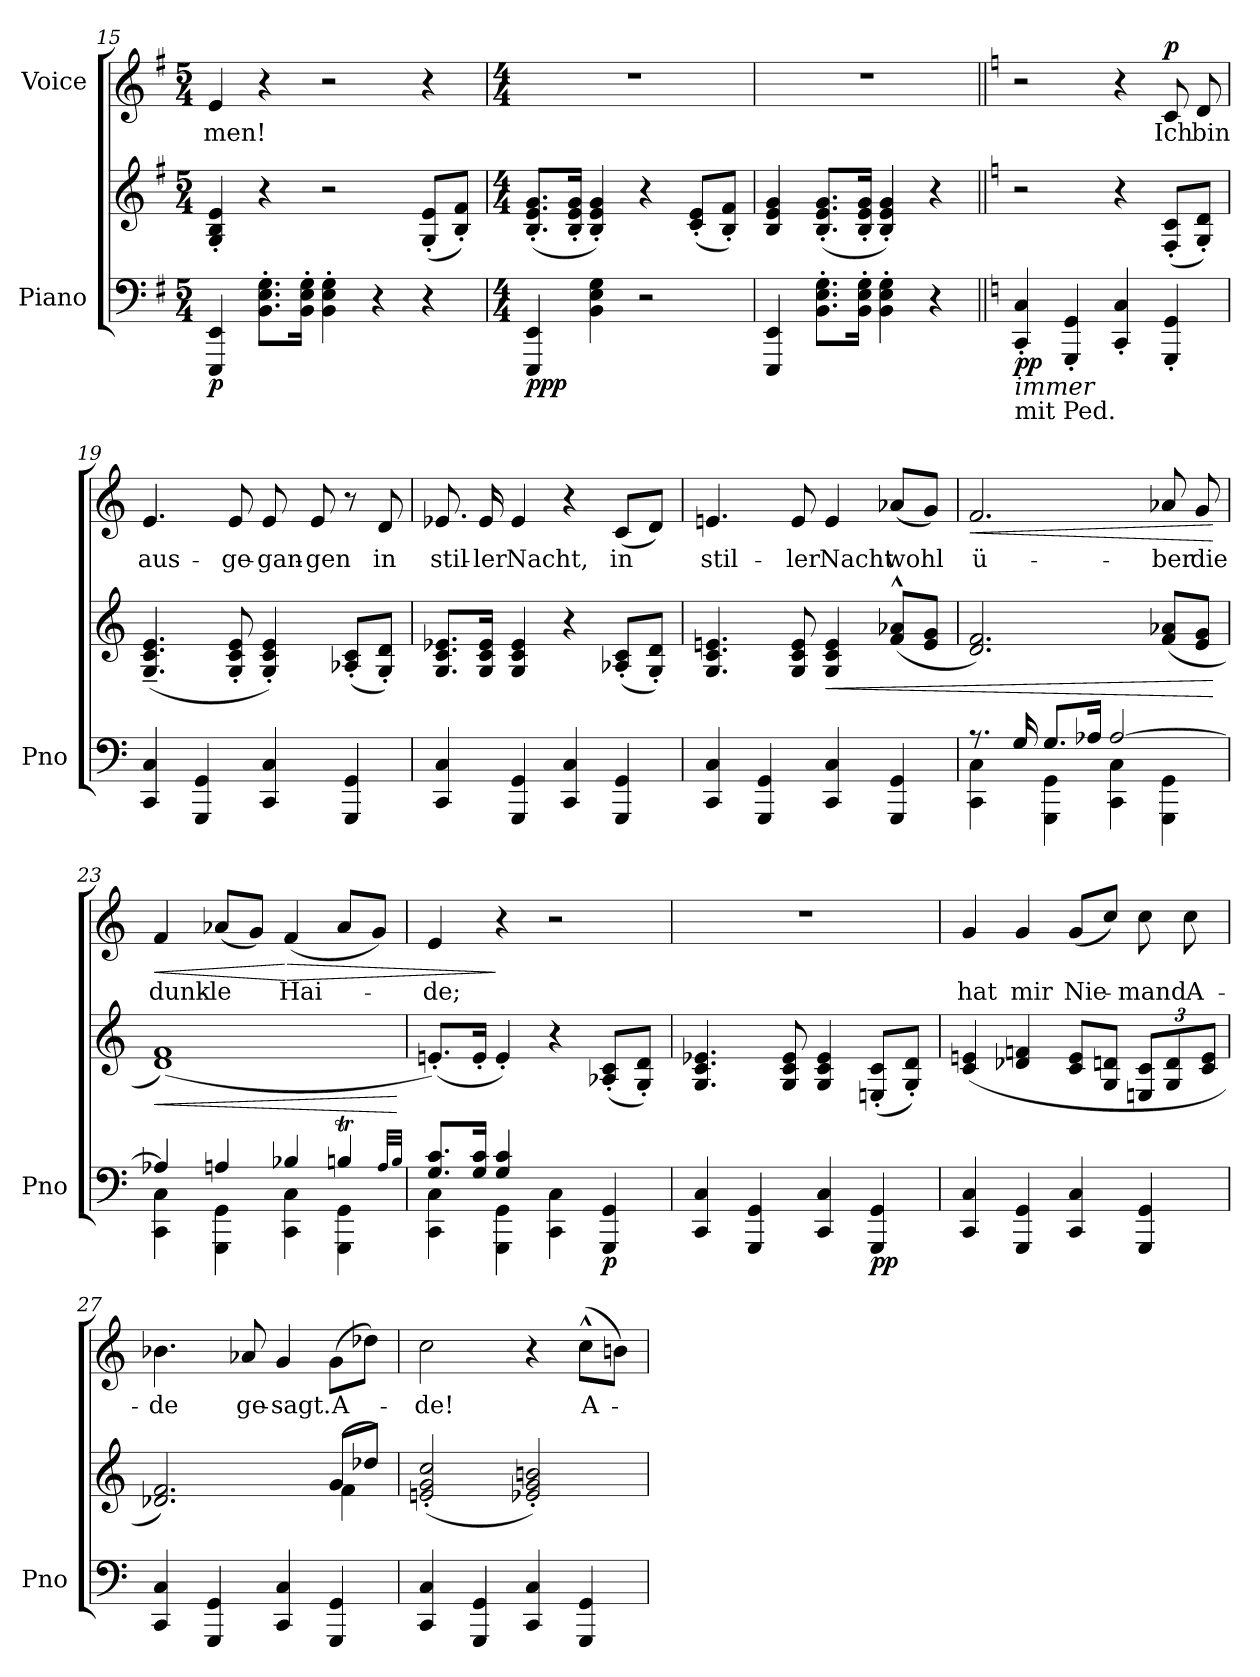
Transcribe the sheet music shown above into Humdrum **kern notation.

**kern	**kern	**dynam	**kern	**text	**dynam
*part2	*part2	*part2	*part1	*part1	*part1
*staff3	*staff2	*staff2/3	*staff1	*staff1	*staff1
*I"Piano	*	*	*I"Voice	*	*
*I'Pno	*	*	*	*	*
!!LO:LB:g=z
*clefF4	*clefG2	*	*clefG2	*	*
*k[f#]	*k[f#]	*	*k[f#]	*	*
*M5/4	*M5/4	*	*M5/4	*	*
=15	=15	=15	=15	=15	=15
!	!	!LO:DY:b=2	!	!LO:LY:b	!
4EEE/ 4EE/	4G/' 4B/' 4e/'	p	4e/	-men!	.
8.BB\' 8.E\' 8.G\'L	4r	.	4r	.	.
16BB\' 16E\' 16G\'Jk	.	.	.	.	.
4BB\' 4E\' 4G\'	2r	.	2r	.	.
4r	.	.	.	.	.
4r	(8G/' 8e/'L	.	4r	.	.
.	8B/' 8f#/'J)	.	.	.	.
=16	=16	=16	=16	=16	=16
*M4/4	*M4/4	*	*M4/4	*	*
!	!	!LO:DY:b=2	!	!	!
4EEE/ 4EE/	(8.B/' 8.e/' 8.g/'L	ppp	1r	.	.
.	16B/' 16e/' 16g/'Jk	.	.	.	.
4BB\ 4E\ 4G\	4B/' 4e/' 4g/')	.	.	.	.
2r	4r	.	.	.	.
.	(8c/' 8e/'L	.	.	.	.
.	8B/' 8f#/'J)	.	.	.	.
=17	=17	=17	=17	=17	=17
4EEE/ 4EE/	4B/ 4e/ 4g/	.	1r	.	.
8.BB\' 8.E\' 8.G\'L	(8.B/' 8.e/' 8.g/'L	.	.	.	.
16BB\' 16E\' 16G\'Jk	16B/' 16e/' 16g/'Jk	.	.	.	.
4BB\' 4E\' 4G\'	4B/' 4e/' 4g/')	.	.	.	.
4r	4r	.	.	.	.
=18||	=18||	=18||	=18||	=18||	=18||
*k[]	*k[]	*	*k[]	*	*
!LO:TX:b:i:t=immer	!	!	!	!	!
!LO:TX:b:t=mit Ped.	!	!	!	!	!
!	!	!LO:DY:b=2	!	!	!
4CC/' 4C/'	2r	pp	2r	.	.
4GGG/' 4GG/'	.	.	.	.	.
4CC/' 4C/'	4r	.	4r	.	.
!	!	!	!	!LO:LY:b	!LO:DY:b
4GGG/' 4GG/'	(8F/' 8c/'L	.	8c/	Ich	p
!	!	!	!	!LO:LY:b	!
.	8G/' 8d/'J)	.	8d/	bin	.
=19	=19	=19	=19	=19	=19
!	!	!	!	!LO:LY:b	!
4CC/ 4C/	(4.G/~ 4.c/~ 4.e/~	.	4.e/	aus-	.
4GGG/ 4GG/	.	.	.	.	.
!	!	!	!	!LO:LY:b	!
.	8G/' 8c/' 8e/'	.	8e/	-ge-	.
!	!	!	!	!LO:LY:b	!
4CC/ 4C/	4G/' 4c/' 4e/')	.	8e/	-gan-	.
!	!	!	!	!LO:LY:b	!
.	.	.	8e/	-gen	.
4GGG/ 4GG/	(8A-X/' 8c/'L	.	8r	.	.
!	!	!	!	!LO:LY:b	!
.	8G/' 8d/'J)	.	8d/	in	.
!!LO:LB:g=z
=20	=20	=20	=20	=20	=20
!	!	!	!	!LO:LY:b	!
4CC/ 4C/	8.G/ 8.c/ 8.e-X/L	.	8.e-X/	stil-	.
!	!	!	!	!LO:LY:b	!
.	16G/ 16c/ 16e-/Jk	.	16e-/	-ler	.
!	!	!	!	!LO:LY:b	!
4GGG/ 4GG/	4G/ 4c/ 4e-/	.	4e-/	Nacht,	.
4CC/ 4C/	4r	.	4r	.	.
!	!	!LO:DY:b=2	!	!LO:LY:b	!
!	!	!LO:DY:n=1:b=2	!	!	!
!	!	!LO:DY:n=2:b=2	!	!	!LO:DY:b
!	!	!	!	!	!LO:DY:n=1:b
!	!	!	!	!	!LO:DY:n=2:b
4GGG/ 4GG/	(8A-X/' 8c/'L	other-dynamics pp other-dynamics	(8c/L	in	other-dynamics pp other-dynamics
.	8G/' 8d/'J)	.	8d/J)	.	.
=21	=21	=21	=21	=21	=21
!	!	!	!	!LO:LY:b	!
4CC/ 4C/	4.G/ 4.c/ 4.en/	.	4.en/	stil-	.
4GGG/ 4GG/	.	.	.	.	.
!	!	!	!	!LO:LY:b	!
.	8G/ 8c/ 8e/	.	8e/	-ler	.
!	!	!LO:HP:b	!	!LO:LY:b	!
4CC/ 4C/	4G/ 4c/ 4e/	<	4e/	Nacht	.
!	!	!	!	!LO:LY:b	!
4GGG/ 4GG/	(8f/^^ 8a-X/^^L	.	(8a-X/L	wohl	.
.	8e/ 8g/J	.	8g/J)	.	.
=22	=22	=22	=22	=22	=22
*^	*	*	*	*	*
!	!	!	!	!	!LO:LY:b	!LO:HP:b
8.r	4CC\ 4C\	2.d/ 2.f/)	.	2.f/	ü-	<
16G/	.	.	.	.	.	.
8.G/L	4GGG\ 4GG\	.	.	.	.	.
16A-X/Jk	.	.	.	.	.	.
[2A-/	4CC\ 4C\	.	.	.	.	.
!	!	!	!	!	!LO:LY:b	!
.	4GGG\ 4GG\	(8f/ 8a-X/L	.	8a-X/	-ber	.
!	!	!	!	!	!LO:LY:b	!
.	.	8e/ 8g/J	.	8g/	die	.
*v	*v	*	*	*	*	*
.	.	[	.	.	[
=23	=23	=23	=23	=23	=23
*^	*	*	*	*	*
!	!	!	!LO:HP:b	!	!LO:LY:b	!LO:HP:b
*	*	*^	*	*	*	*
4A-X/]	4CC\ 4C\	(1d 1f)	2ryy	<	4f/	dunk-	<
!	!	!	!	!	!	!LO:LY:b	!
4An/	4GGG\ 4GG\	.	.	.	(8a-X/L	-le	.
.	.	.	.	.	8g/J)	.	.
!	!	!	!	!	!	!LO:LY:b	!LO:HP:n=1:b
4B-X/	4CC\ 4C\	.	2ryy	.	(4f/	Hai-	[ >
4Bnt/	4GGG\ 4GG\	.	.	.	8a-/L	.	.
.	.	.	.	.	8g/J)	.	.
*v	*v	*	*	*	*	*	*
*	*v	*v	*	*	*	*
32qA/LLL	.	.	.	.	.
32qB/JJJ	.	.	.	.	.
.	.	[	.	.	.
=24	=24	=24	=24	=24	=24
*^	*	*	*	*	*
!	!	!	!	!	!LO:LY:b	!
8.G/ 8.c/L	4CC\ 4C\	(8.en'/L)	.	4e/	-de;	.
16G/ 16c/Jk	.	16e'/Jk	.	.	.	.
4G/ 4c/	4GGG\ 4GG\	4e'/)	.	4r	.	]
2ryy	4CC\ 4C\	4r	.	2r	.	.
!	!	!	!LO:DY:b=2	!	!	!
.	4GGG/ 4GG/	(8A-X/' 8c/'L	p	.	.	.
.	.	8G/' 8d/'J)	.	.	.	.
*v	*v	*	*	*	*	*
!!LO:LB:g=z
=25	=25	=25	=25	=25	=25
4CC/ 4C/	4.G/ 4.c/ 4.e-X/	.	1r	.	.
4GGG/ 4GG/	.	.	.	.	.
.	8G/ 8c/ 8e-/	.	.	.	.
4CC/ 4C/	4G/ 4c/ 4e-/	.	.	.	.
!	!	!LO:DY:b=2	!	!	!
4GGG/ 4GG/	(8En/' 8c/'L	pp	.	.	.
.	8G/' 8d/'J)	.	.	.	.
=26	=26	=26	=26	=26	=26
!	!	!	!	!LO:LY:b	!
4CC/ 4C/	(4c/ 4en/	.	4g/	hat	.
!	!	!	!	!LO:LY:b	!
4GGG/ 4GG/	4d-X/ 4fn/	.	4g/	mir	.
!	!	!	!	!LO:LY:b	!
4CC/ 4C/	8c/ 8e/L	.	(8g/L	Nie-	.
.	8G/ 8dn/J	.	8cc/J)	.	.
*	*Xbrackettup	*	*	*	*
!	!	!	!	!LO:LY:b	!
4GGG/ 4GG/	12En/ 12c/L	.	8cc\	-mand	.
.	12G/ 12d/	.	.	.	.
!	!	!	!	!LO:LY:b	!
.	.	.	8cc\	A-	.
.	12c/ 12e/J	.	.	.	.
=27	=27	=27	=27	=27	=27
*	*^	*	*	*	*
!	!	!	!	!	!LO:LY:b	!
4CC/ 4C/	2.d-X/ 2.f/)	2.ryy	.	4.b-X\	-de	.
4GGG/ 4GG/	.	.	.	.	.	.
!	!	!	!	!	!LO:LY:b	!
.	.	.	.	8a-X/	ge-	.
!	!	!	!	!	!LO:LY:b	!
4CC/ 4C/	.	.	.	4g/	-sagt.	.
!	!	!	!	!	!LO:LY:b	!
4GGG/ 4GG/	(8g/L	4f\	.	(8g\L	A-	.
.	8dd-X/J)	.	.	8dd-X\J)	.	.
*	*v	*v	*	*	*	*
=28	=28	=28	=28	=28	=28
!	!	!	!	!LO:LY:b	!
4CC/ 4C/	(2en/' 2g/' 2cc/'	.	2cc\	-de!	.
4GGG/ 4GG/	.	.	.	.	.
4CC/ 4C/	2e-X/' 2g/' 2bn/')	.	4r	.	.
!	!	!	!	!LO:LY:b	!
4GGG/ 4GG/	.	.	(8cc^^\L	A-	.
.	.	.	8bn\J)	.	.
=	=	=	=	=	=
*-	*-	*-	*-	*-	*-
